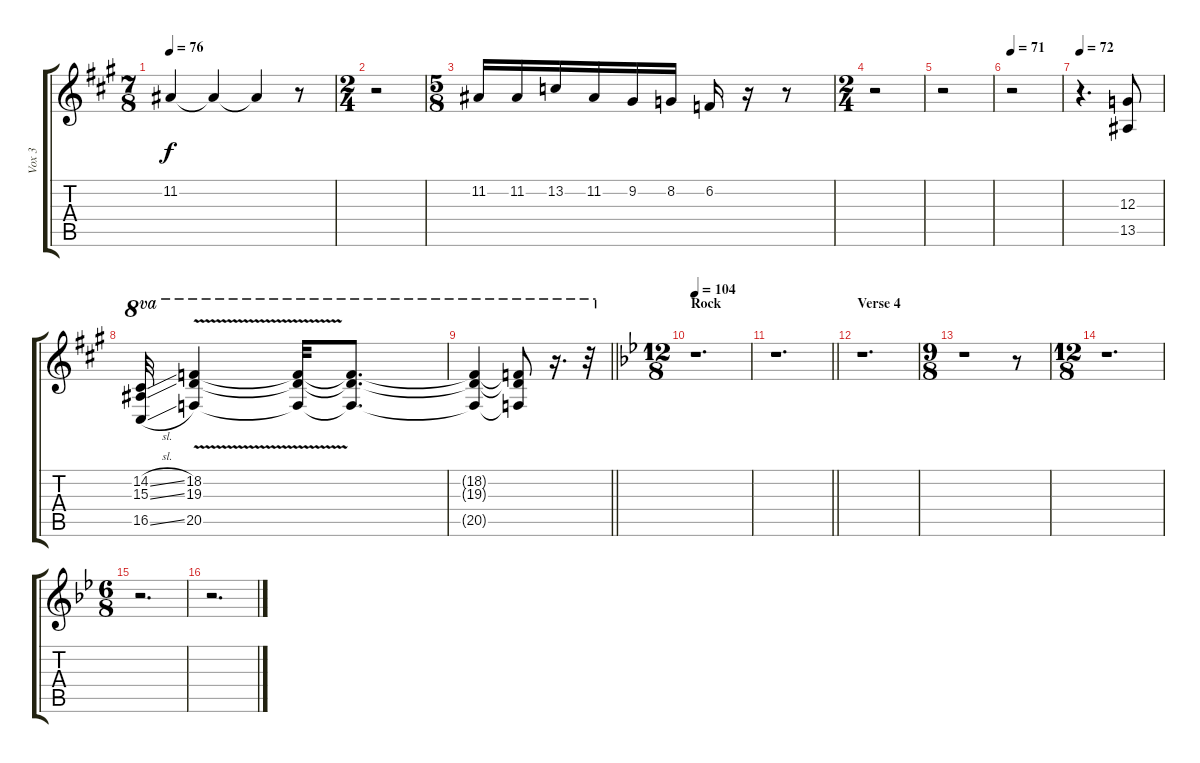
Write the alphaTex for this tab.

\track ("Vox 3" "Vox 3") {instrument sopranosax}
\staff {score tabs}
\tuning (E4 B3 G3 D3 A2 E2) {hide}
\ts (7 8)
\tempo 76
\clef g2
\ks a
11.2{t}.4{dy f volume 1} 11.2{t}.4 11.2{t}.4 r.8{volume 8} |
\ts (2 4)
r.2 |
\ts (5 8)
11.2.16 11.2.16 13.2.16 11.2.16 9.2.16 8.2.16 6.2.16 r.16 r.8 |
\ts (2 4)
r.2 |
r.2 |
\tempo 71
r.2 |
\tempo 72
r.4{d} (12.3 13.5).8 |
(14.2{sl} 15.3{sl} 16.5{sl}).32{ot 8va} (18.2{v} 19.3 20.5).4{ot 8va} (18.2{t} 19.3{t} 20.5{t}).32{ot 8va} (18.2{t} 19.3{t} 20.5{t}).8{d ot 8va} |
\barLineRight lightlight
(18.2{t} 19.3{t} 20.5{t}).4{ot 8va} (18.2{t} 19.3{t} 20.5{t}).8{ot 8va} r.16{d ot 8va} r.32{ot 8va} |
\ts (12 8)
\section ("" "Rock")
\tempo 105
\tempo 104
\ks bb
r.1{d} |
\barLineRight lightlight
r.1{d} |
\section ("" "Verse 4")
r.1{d} |
\ts (9 8)
r.1 r.8 |
\ts (12 8)
r.1{d} |
\ts (6 8)
r.2{d} |
r.2{d}
